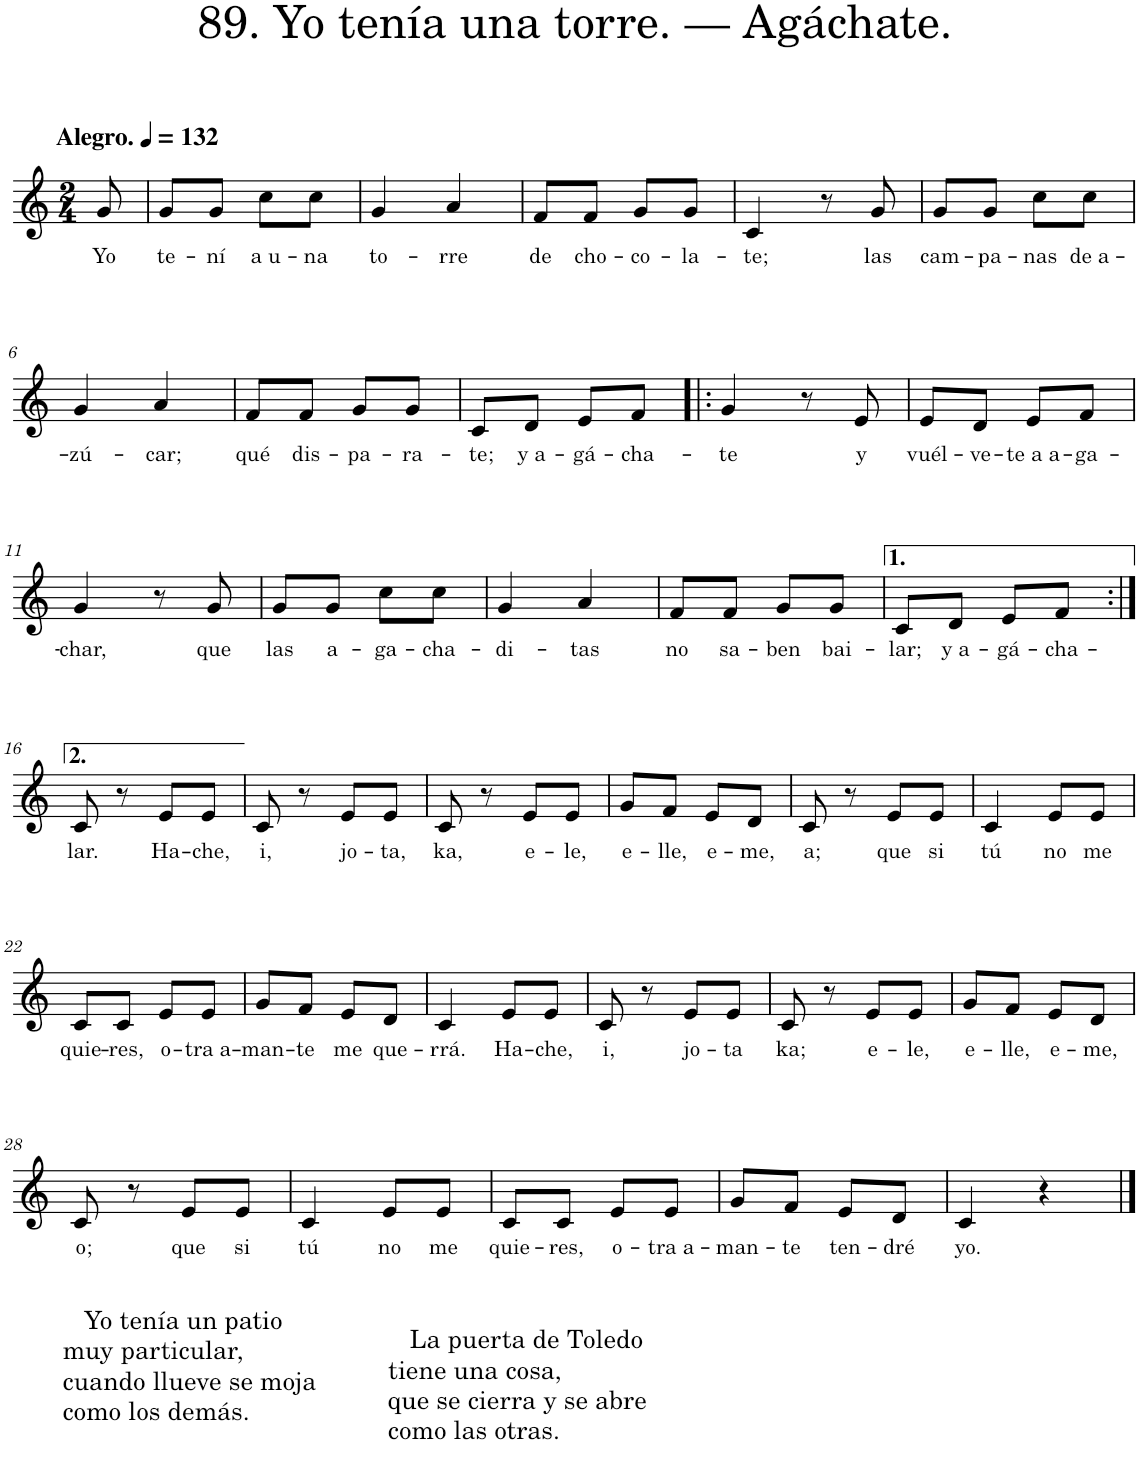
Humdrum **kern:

**kern	**text
*part1	*part1
*staff1	*staff1
*I"Piano	*
*I'Pno.	*
*clefG2	*
*k[]	*
*M2/4	*
*MM132	*
=	=
!LO:TX:a:B:t=Alegro.	!
!	!LO:LY:b
8g/	Yo
=1	=1
!	!LO:LY:b
8g/L	te-
!	!LO:LY:b
8g/J	-ní
!	!LO:LY:b
8cc\L	a u-
!	!LO:LY:b
8cc\J	-na
=2	=2
!	!LO:LY:b
4g/	to-
!	!LO:LY:b
4a/	-rre
=3	=3
!	!LO:LY:b
8f/L	de
!	!LO:LY:b
8f/J	cho-
!	!LO:LY:b
8g/L	-co-
!	!LO:LY:b
8g/J	-la-
=4	=4
!	!LO:LY:b
4c/	-te;
8r	.
!	!LO:LY:b
8g/	las
=5	=5
!	!LO:LY:b
8g/L	cam-
!	!LO:LY:b
8g/J	-pa-
!	!LO:LY:b
8cc\L	-nas
!	!LO:LY:b
8cc\J	de a-
!!LO:LB:g=z
=6	=6
!	!LO:LY:b
4g/	-zú-
!	!LO:LY:b
4a/	-car;
=7	=7
!	!LO:LY:b
8f/L	qué
!	!LO:LY:b
8f/J	dis-
!	!LO:LY:b
8g/L	-pa-
!	!LO:LY:b
8g/J	-ra-
=8	=8
!	!LO:LY:b
8c/L	-te;
!	!LO:LY:b
8d/J	y a-
!	!LO:LY:b
8e/L	-gá-
!	!LO:LY:b
8f/J	-cha-
=9!|:	=9!|:
!	!LO:LY:b
4g/	-te
8r	.
!	!LO:LY:b
8e/	y
=10	=10
!	!LO:LY:b
8e/L	vuél-
!	!LO:LY:b
8d/J	-ve-
!	!LO:LY:b
8e/L	-te a a-
!	!LO:LY:b
8f/J	-ga-
!!LO:LB:g=z
=11	=11
!	!LO:LY:b
4g/	-char,
8r	.
!	!LO:LY:b
8g/	que
=12	=12
!	!LO:LY:b
8g/L	las
!	!LO:LY:b
8g/J	a-
!	!LO:LY:b
8cc\L	-ga-
!	!LO:LY:b
8cc\J	-cha-
=13	=13
!	!LO:LY:b
4g/	-di-
!	!LO:LY:b
4a/	-tas
=14	=14
!	!LO:LY:b
8f/L	no
!	!LO:LY:b
8f/J	sa-
!	!LO:LY:b
8g/L	-ben
!	!LO:LY:b
8g/J	bai-
=15	=15
!	!LO:LY:b
8c/L	-lar;
!	!LO:LY:b
8d/J	y a-
!	!LO:LY:b
8e/L	-gá-
!	!LO:LY:b
8f/J	-cha-
!!LO:LB:g=z
=16:|!	=16:|!
!	!LO:LY:b
8c/	-lar.
8r	.
!	!LO:LY:b
8e/L	Ha-
!	!LO:LY:b
8e/J	-che,
=17	=17
!	!LO:LY:b
8c/	i,
8r	.
!	!LO:LY:b
8e/L	jo-
!	!LO:LY:b
8e/J	-ta,
=18	=18
!	!LO:LY:b
8c/	ka,
8r	.
!	!LO:LY:b
8e/L	e-
!	!LO:LY:b
8e/J	-le,
=19	=19
!	!LO:LY:b
8g/L	e-
!	!LO:LY:b
8f/J	-lle,
!	!LO:LY:b
8e/L	e-
!	!LO:LY:b
8d/J	-me,
=20	=20
!	!LO:LY:b
8c/	a;
8r	.
!	!LO:LY:b
8e/L	que
!	!LO:LY:b
8e/J	si
=21	=21
!	!LO:LY:b
4c/	tú
!	!LO:LY:b
8e/L	no
!	!LO:LY:b
8e/J	me
!!LO:LB:g=z
=22	=22
!	!LO:LY:b
8c/L	quie-
!	!LO:LY:b
8c/J	-res,
!	!LO:LY:b
8e/L	o-
!	!LO:LY:b
8e/J	-tra a-
=23	=23
!	!LO:LY:b
8g/L	-man-
!	!LO:LY:b
8f/J	-te
!	!LO:LY:b
8e/L	me
!	!LO:LY:b
8d/J	que-
=24	=24
!	!LO:LY:b
4c/	-rrá.
!	!LO:LY:b
8e/L	Ha-
!	!LO:LY:b
8e/J	-che,
=25	=25
!	!LO:LY:b
8c/	i,
8r	.
!	!LO:LY:b
8e/L	jo-
!	!LO:LY:b
8e/J	-ta
=26	=26
!	!LO:LY:b
8c/	ka;
8r	.
!	!LO:LY:b
8e/L	e-
!	!LO:LY:b
8e/J	-le,
=27	=27
!	!LO:LY:b
8g/L	e-
!	!LO:LY:b
8f/J	-lle,
!	!LO:LY:b
8e/L	e-
!	!LO:LY:b
8d/J	-me,
!!LO:LB:g=z
=28	=28
!LO:TX:b:t=Yo tenía un patio	!
!LO:TX:b:t=muy particular,	!
!LO:TX:b:t=cuando llueve se moja	!
!LO:TX:b:t=como los demás.	!
!	!LO:LY:b
8c/	o;
8r	.
!	!LO:LY:b
8e/L	que
!LO:TX:b:t=La puerta de Toledo	!
!LO:TX:b:t=tiene una cosa,	!
!LO:TX:b:t=que se cierra y se abre	!
!LO:TX:b:t=como las otras.	!
!	!LO:LY:b
8e/J	si
=29	=29
!	!LO:LY:b
4c/	tú
!	!LO:LY:b
8e/L	no
!	!LO:LY:b
8e/J	me
=30	=30
!	!LO:LY:b
8c/L	quie-
!	!LO:LY:b
8c/J	-res,
!	!LO:LY:b
8e/L	o-
!	!LO:LY:b
8e/J	-tra a-
=31	=31
!	!LO:LY:b
8g/L	-man-
!	!LO:LY:b
8f/J	-te
!	!LO:LY:b
8e/L	ten-
!	!LO:LY:b
8d/J	-dré
=32	=32
!	!LO:LY:b
4c/	yo.
4r	.
==	==
*-	*-
